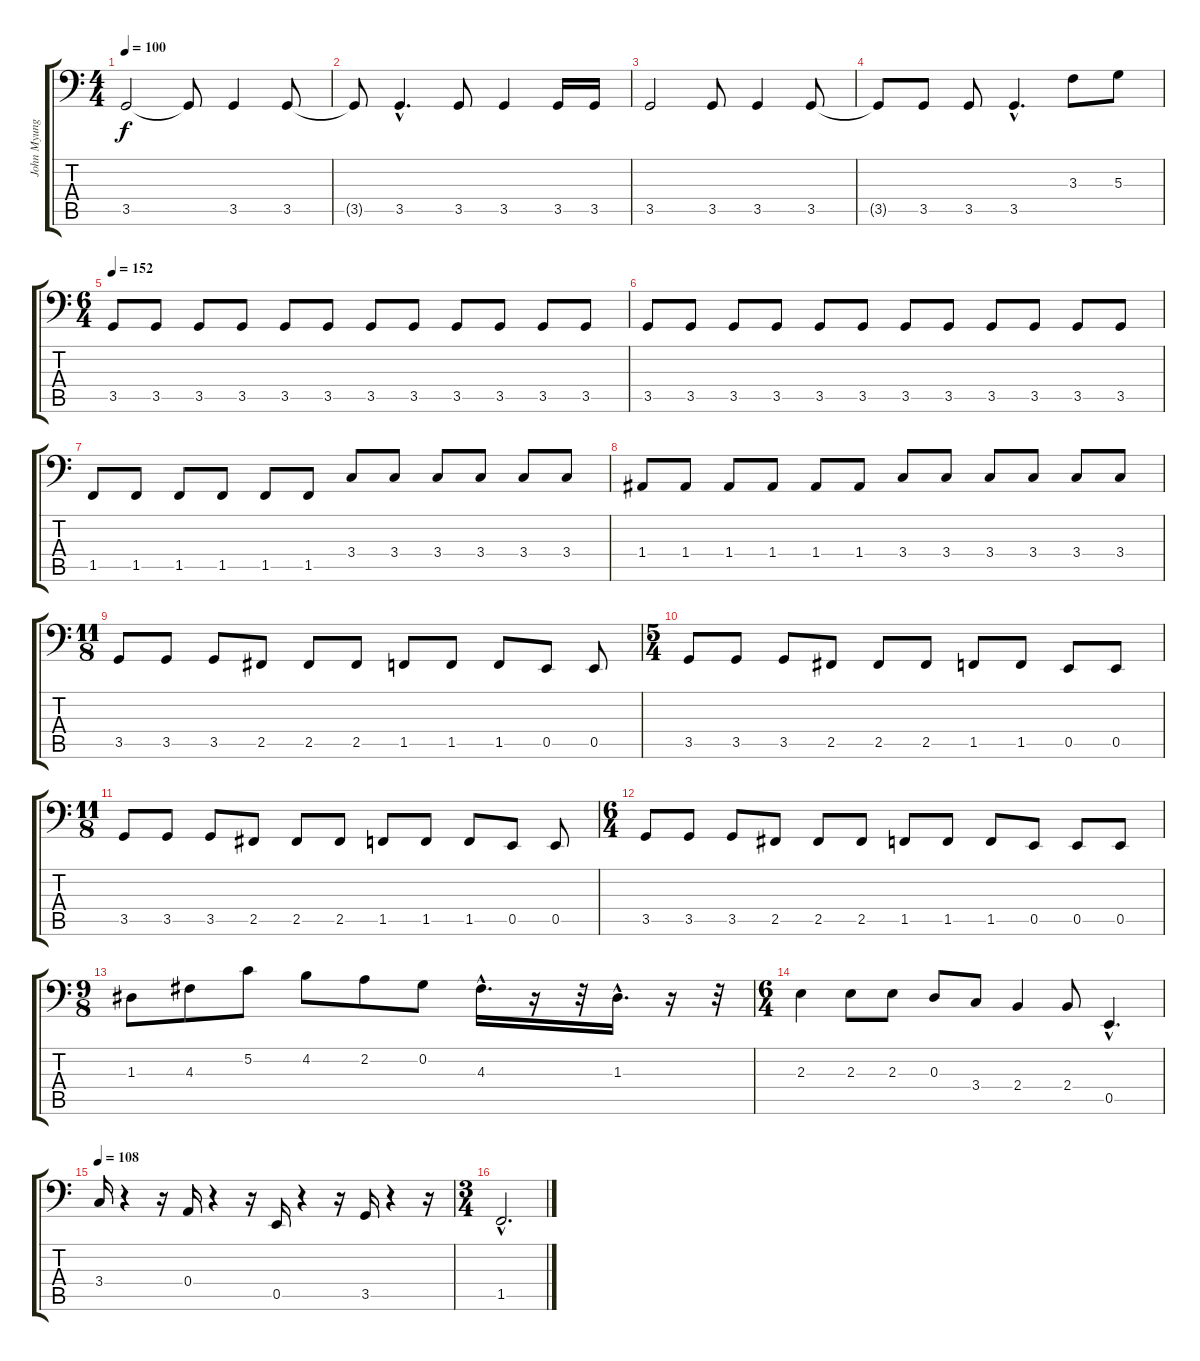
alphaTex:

\track ("John Myung - 6 Strings Bass" "John Myung") {instrument electricbassfinger}
\staff {score tabs}
\tuning (C3 G2 D2 A1 E1 B0) {hide}
\ts (4 4)
\tempo 100
\clef f4
\ks c
3.5.2{dy f} 3.5{t}.8 3.5.4 3.5.8 |
3.5{t}.8 3.5{hac}.4{d} 3.5.8 3.5.4 3.5.16 3.5.16 |
3.5.2 3.5.8 3.5.4 3.5.8 |
3.5{t}.8 3.5.8 3.5.8 3.5{hac}.4{d} 3.3.8 5.3.8 |
\ts (6 4)
\tempo 152
3.5.8 3.5.8 3.5.8 3.5.8 3.5.8 3.5.8 3.5.8 3.5.8 3.5.8 3.5.8 3.5.8 3.5.8 |
3.5.8 3.5.8 3.5.8 3.5.8 3.5.8 3.5.8 3.5.8 3.5.8 3.5.8 3.5.8 3.5.8 3.5.8 |
1.5.8 1.5.8 1.5.8 1.5.8 1.5.8 1.5.8 3.4.8 3.4.8 3.4.8 3.4.8 3.4.8 3.4.8 |
1.4.8 1.4.8 1.4.8 1.4.8 1.4.8 1.4.8 3.4.8 3.4.8 3.4.8 3.4.8 3.4.8 3.4.8 |
\ts (11 8)
3.5.8 3.5.8 3.5.8 2.5.8 2.5.8 2.5.8 1.5.8 1.5.8 1.5.8 0.5.8 0.5.8 |
\ts (5 4)
3.5.8 3.5.8 3.5.8 2.5.8 2.5.8 2.5.8 1.5.8 1.5.8 0.5.8 0.5.8 |
\ts (11 8)
3.5.8 3.5.8 3.5.8 2.5.8 2.5.8 2.5.8 1.5.8 1.5.8 1.5.8 0.5.8 0.5.8 |
\ts (6 4)
3.5.8 3.5.8 3.5.8 2.5.8 2.5.8 2.5.8 1.5.8 1.5.8 1.5.8 0.5.8 0.5.8 0.5.8 |
\ts (9 8)
1.3.8 4.3.8 5.2.8 4.2.8 2.2.8 0.2.8 4.3{hac}.16{d} r.16 r.32 1.3{hac}.16{d} r.16 r.32 |
\ts (6 4)
2.3.4 2.3.8 2.3.8 0.3.8 3.4.8 2.4.4 2.4.8 0.5{hac}.4{d} |
\tempo 108
3.4.16 r.4 r.16 0.4.16 r.4 r.16 0.5.16 r.4 r.16 3.5.16 r.4 r.16 |
\ts (3 4)
1.5{hac}.2{d}
